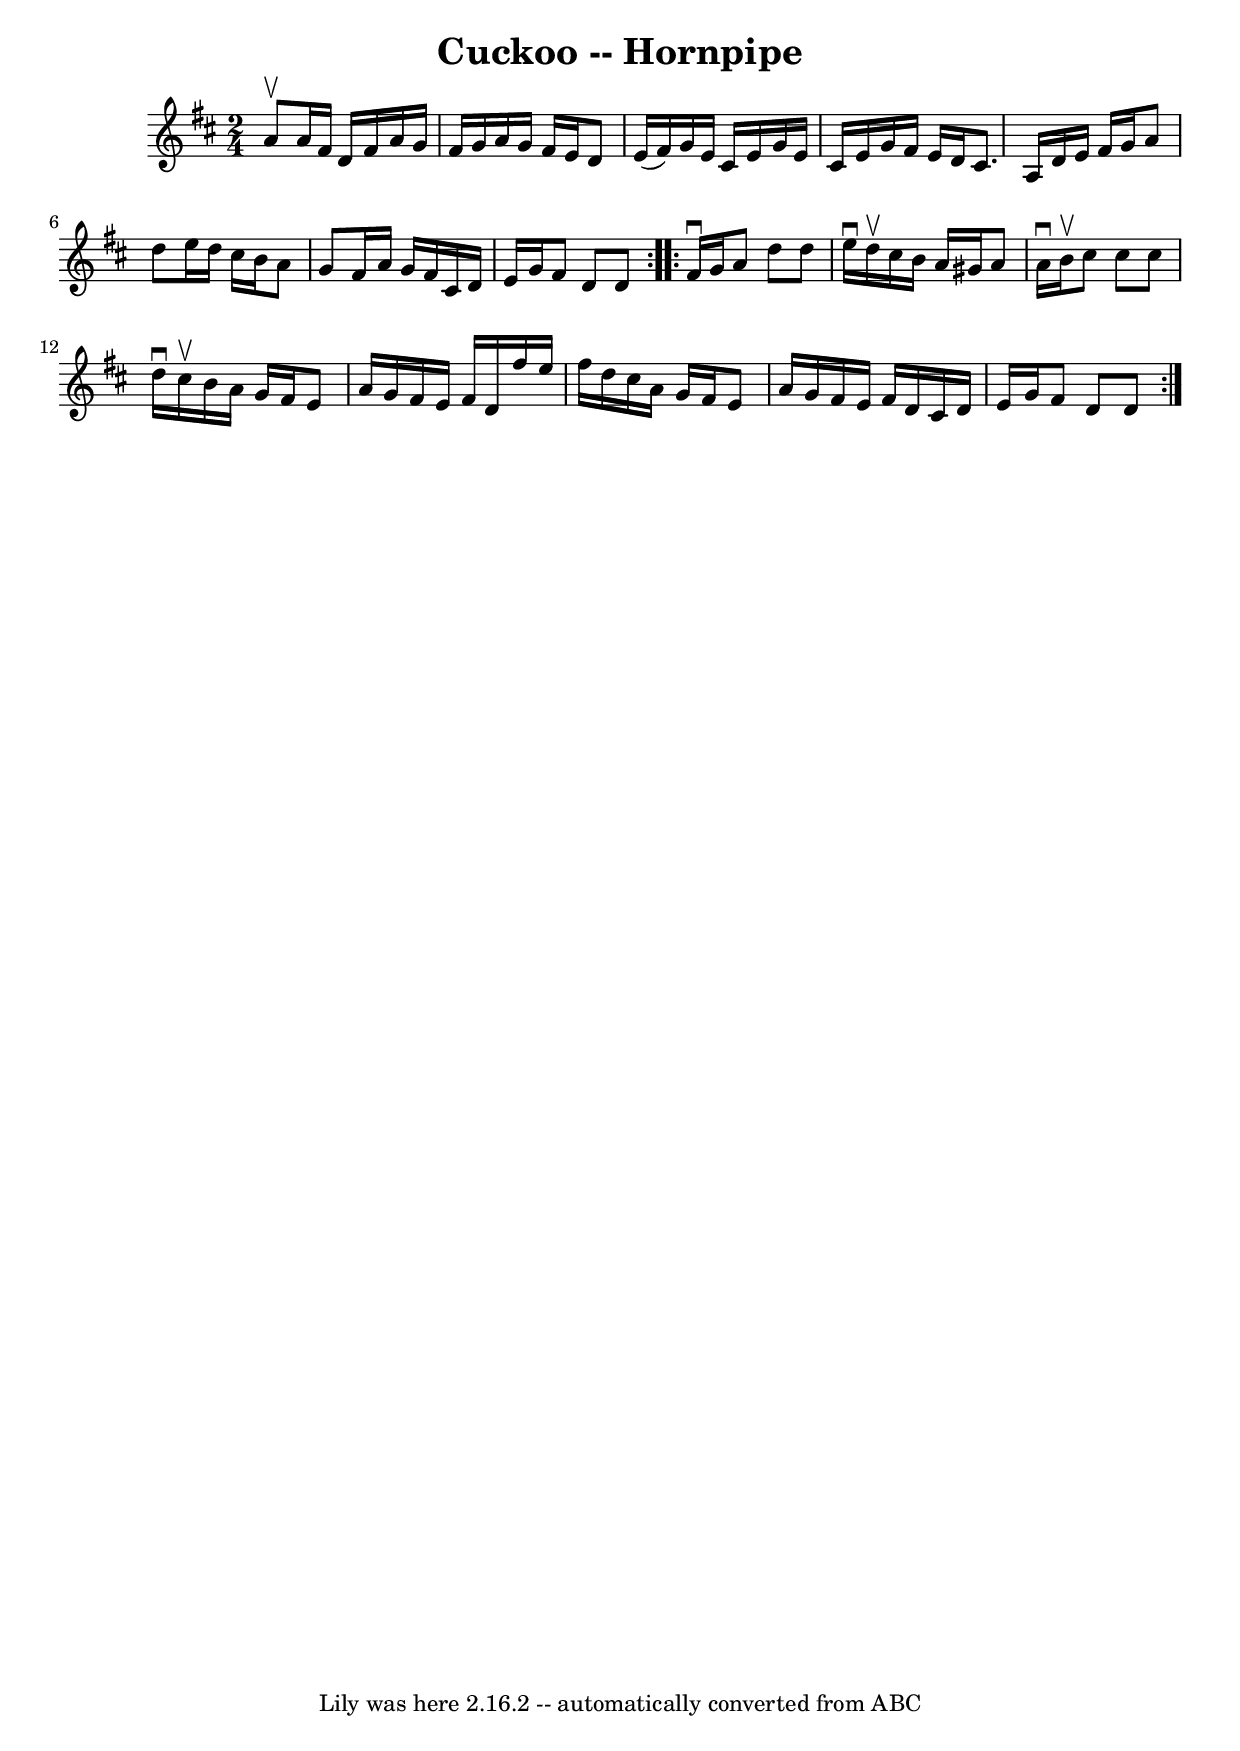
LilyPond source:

\version "2.7.40"
\include "Mammoth.ily"
\header {
	%% book = "Cole's 1000 Fiddle Tunes"
	crossRefNumber = "1"
	footnotes = ""
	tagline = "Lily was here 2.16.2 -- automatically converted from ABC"
	title = "Cuckoo -- Hornpipe"
}
voicedefault =  {
\set Score.defaultBarType = "empty"

\repeat volta 2 {
\time 2/4 \key d \major a'8^\upbow |
 a'16 fis'16 d'16    
fis'16 a'16 g'16 fis'16 g'16  |
 a'16 g'16 fis'16    
e'16 d'8 e'16 (fis'16) |
 g'16 e'16 cis'16 e'16    
g'16 e'16 cis'16 e'16  |
 g'16 fis'16 e'16 d'16    
cis'8. a16  |
 d'16 e'16 fis'16 g'16 a'8 d''8  
|
 e''16 d''16 cis''16 b'16 a'8 g'8  |
 fis'16   
 a'16 g'16 fis'16 cis'16 d'16 e'16 g'16  |
 fis'8    
d'8 d'8  }     \repeat volta 2 { fis'16^\downbow g'16  |
 a'8   
 d''8 d''8 e''16^\downbow d''16^\upbow |
 cis''16 b'16    
a'16 gis'16 a'8 a'16^\downbow b'16^\upbow |
 cis''8    
cis''8 cis''8 d''16^\downbow cis''16^\upbow |
 b'16 a'16   
 g'16 fis'16 e'8 a'16 g'16  |
 fis'16 e'16 fis'16   
 d'16 fis''16 e''16 fis''16 d''16  |
 cis''16 a'16    
g'16 fis'16 e'8 a'16 g'16  |
 fis'16 e'16 fis'16    
d'16 cis'16 d'16 e'16 g'16  |
 fis'8 d'8 d'8  }   
}

\score{
    <<

	\context Staff="default"
	{
	    \voicedefault 
	}

    >>
	\layout {
	}
	\midi {}
}
